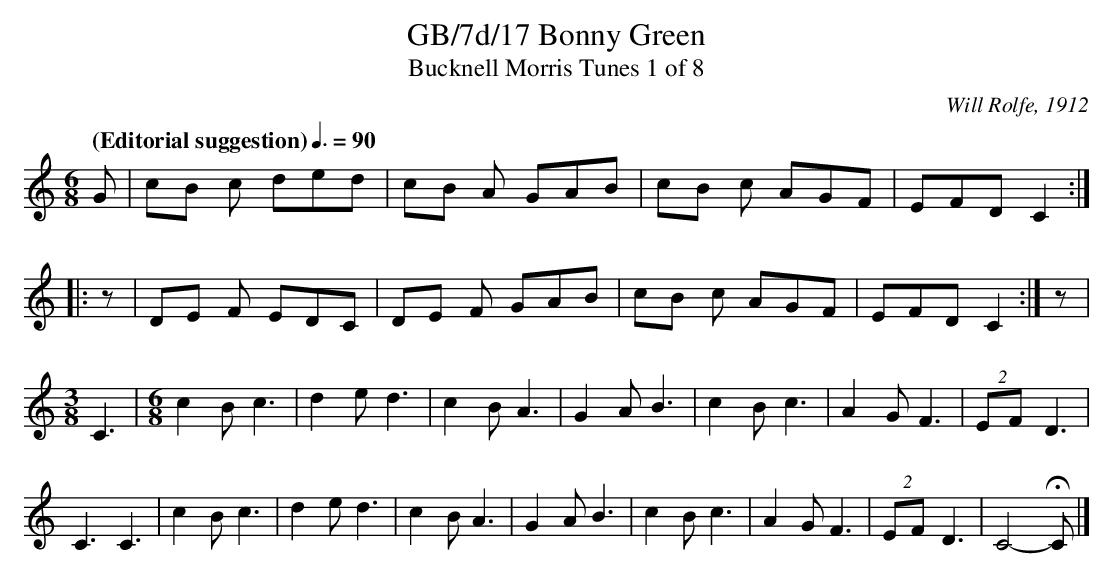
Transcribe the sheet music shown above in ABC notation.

X:1
T:GB/7d/17 Bonny Green
T:Bucknell Morris Tunes 1 of 8
C:Will Rolfe, 1912
L:1/8
M:6/8
Q:"(Editorial suggestion)" 3/8=90
K:C
G | cB c ded | cB A GAB | cB c AGF | EFD C2 :|
|: z | DE F EDC | DE F GAB | cB c AGF | EFD C2 :| z |
[M:3/8] C3 |[M:6/8] c2 B c3 | d2 e d3 | c2 B A3 | G2 A B3 |\
 c2 B c3 | A2 G F3 | (2:3:2EF D3 |
C3 C3 | c2 B c3 | d2 e d3 | c2 B A3 | G2 A B3 | c2 B c3 |\
 A2 G F3 | (2:3:2EF D3 |C4-HC |]
